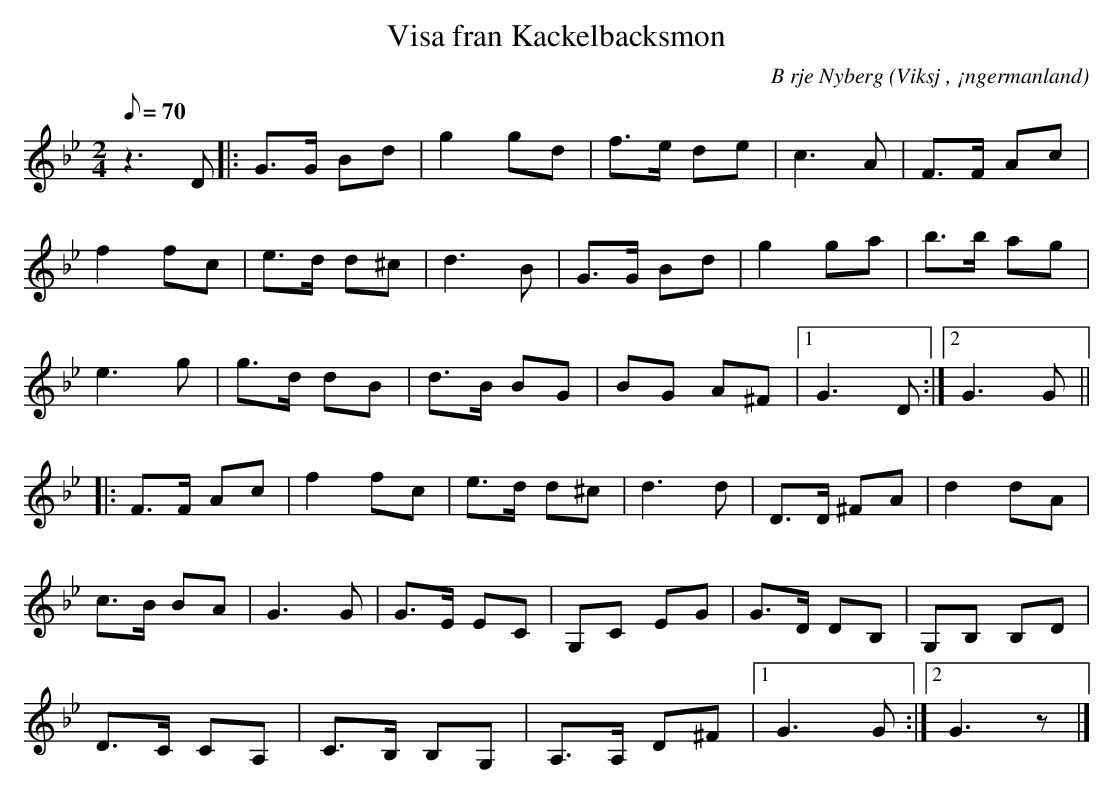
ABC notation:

X:1
T:Visa fran Kackelbacksmon
C:B rje Nyberg
O:Viksj , ¡ngermanland
M:2/4
L:1/8
Q:70
K:Gm
z2> D2|: G>G Bd | g2 gd | f>e de | c2>A2 | F>F Ac |
f2 fc | e>d d^c | d2>B2 | G>G Bd |g2 ga | b>b ag |
e2> g2 | g>d dB |d>B BG |BG A^F |1 G2> D2 :|2 G2> G2 ||
|: F>F Ac | f2 fc | e>d d^c | d2>d2 | D>D ^FA | d2 dA |
c>B BA |G2> G2 | G>E EC | G,C EG | G>D DB, | G,B, B,D |
D>C CA, | C>B, B,G, | A,>A, D^F |1 G2> G2 :|2 G2> z2 |]
